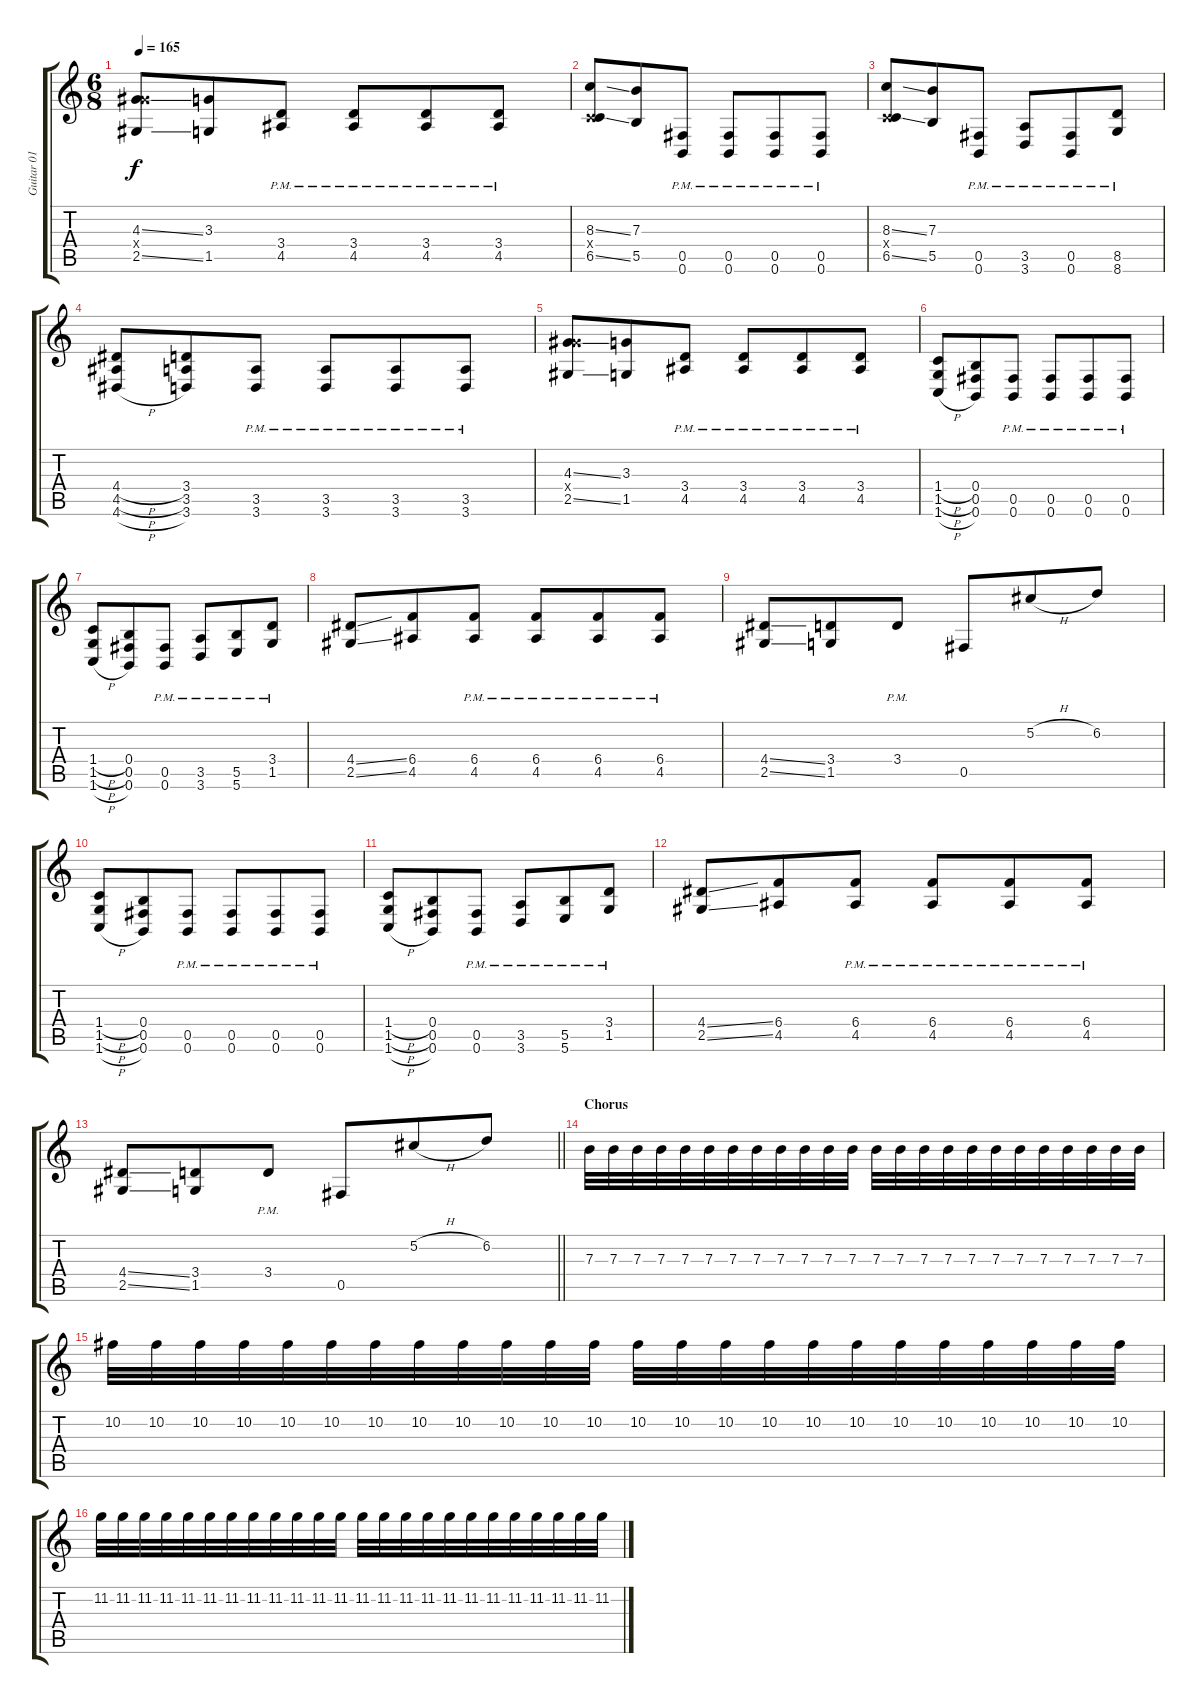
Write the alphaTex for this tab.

\track ("Guitar 01" "Guitar 01") {instrument overdrivenguitar}
\staff {score tabs}
\tuning (Db4 Ab3 E3 B2 Gb2 B1) {hide}
\ts (6 8)
\tempo 165
\clef g2
\ks c
(4.3{ss} 9.4{x} 2.5{ss}).8{dy f} (3.3 1.5).8 (3.4{pm} 4.5{pm}).8 (3.4{pm} 4.5{pm}).8 (3.4{pm} 4.5{pm}).8 (3.4{pm} 4.5{pm}).8 |
(8.3{ss} 1.4{x} 6.5{ss}).8 (7.3 5.5).8 (0.5{pm} 0.6{pm}).8 (0.5{pm} 0.6{pm}).8 (0.5{pm} 0.6{pm}).8 (0.5{pm} 0.6{pm}).8 |
(8.3{ss} 1.4{x} 6.5{ss}).8 (7.3 5.5).8 (0.5{pm} 0.6{pm}).8 (3.5{pm} 3.6{pm}).8 (0.5{pm} 0.6{pm}).8 (8.5{pm} 8.6{pm}).8 |
(4.4{h} 4.5{h} 4.6{h}).8 (3.4 3.5 3.6).8 (3.5{pm} 3.6{pm}).8 (3.5{pm} 3.6{pm}).8 (3.5{pm} 3.6{pm}).8 (3.5{pm} 3.6{pm}).8 |
(4.3{ss} 9.4{x} 2.5{ss}).8 (3.3 1.5).8 (3.4{pm} 4.5{pm}).8 (3.4{pm} 4.5{pm}).8 (3.4{pm} 4.5{pm}).8 (3.4{pm} 4.5{pm}).8 |
(1.4{h} 1.5{h} 1.6{h}).8 (0.4 0.5 0.6).8 (0.5{pm} 0.6{pm}).8 (0.5{pm} 0.6{pm}).8 (0.5{pm} 0.6{pm}).8 (0.5{pm} 0.6{pm}).8 |
(1.4{h} 1.5{h} 1.6{h}).8 (0.4 0.5 0.6).8 (0.5{pm} 0.6{pm}).8 (3.5{pm} 3.6{pm}).8 (5.5{pm} 5.6{pm}).8 (3.4{pm} 1.5{pm}).8 |
(4.4{ss} 2.5{ss}).8 (6.4 4.5).8 (6.4{pm} 4.5{pm}).8 (6.4{pm} 4.5{pm}).8 (6.4{pm} 4.5{pm}).8 (6.4{pm} 4.5{pm}).8 |
(4.4{ss} 2.5{ss}).8 (3.4 1.5).8 3.4{pm}.8 0.5.8 5.2{h}.8 6.2.8 |
(1.4{h} 1.5{h} 1.6{h}).8 (0.4 0.5 0.6).8 (0.5{pm} 0.6{pm}).8 (0.5{pm} 0.6{pm}).8 (0.5{pm} 0.6{pm}).8 (0.5{pm} 0.6{pm}).8 |
(1.4{h} 1.5{h} 1.6{h}).8 (0.4 0.5 0.6).8 (0.5{pm} 0.6{pm}).8 (3.5{pm} 3.6{pm}).8 (5.5{pm} 5.6{pm}).8 (3.4{pm} 1.5{pm}).8 |
(4.4{ss} 2.5{ss}).8 (6.4 4.5).8 (6.4{pm} 4.5{pm}).8 (6.4{pm} 4.5{pm}).8 (6.4{pm} 4.5{pm}).8 (6.4{pm} 4.5{pm}).8 |
\barLineRight lightlight
(4.4{ss} 2.5{ss}).8 (3.4 1.5).8 3.4{pm}.8 0.5.8 5.2{h}.8 6.2.8 |
\section ("" "Chorus")
7.3.32 7.3.32 7.3.32 7.3.32 7.3.32 7.3.32 7.3.32 7.3.32 7.3.32 7.3.32 7.3.32 7.3.32 7.3.32 7.3.32 7.3.32 7.3.32 7.3.32 7.3.32 7.3.32 7.3.32 7.3.32 7.3.32 7.3.32 7.3.32 |
10.2.32 10.2.32 10.2.32 10.2.32 10.2.32 10.2.32 10.2.32 10.2.32 10.2.32 10.2.32 10.2.32 10.2.32 10.2.32 10.2.32 10.2.32 10.2.32 10.2.32 10.2.32 10.2.32 10.2.32 10.2.32 10.2.32 10.2.32 10.2.32 |
11.2.32 11.2.32 11.2.32 11.2.32 11.2.32 11.2.32 11.2.32 11.2.32 11.2.32 11.2.32 11.2.32 11.2.32 11.2.32 11.2.32 11.2.32 11.2.32 11.2.32 11.2.32 11.2.32 11.2.32 11.2.32 11.2.32 11.2.32 11.2.32
